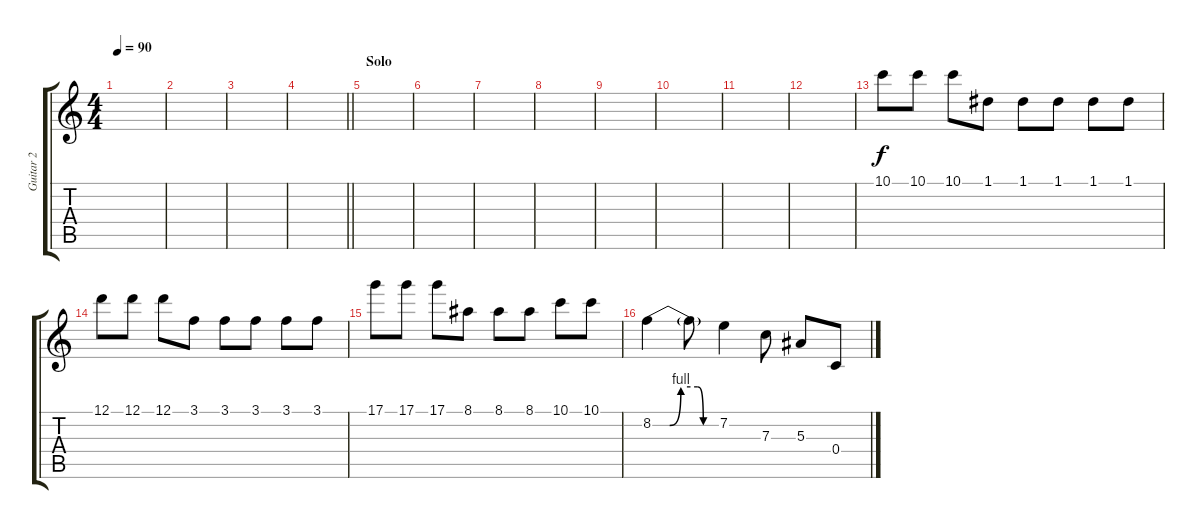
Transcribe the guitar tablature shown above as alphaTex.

\track ("Guitar 2" "Guitar 2") {instrument distortionguitar}
\staff {score tabs}
\tuning (D4 A3 F3 C3 G2 C2) {hide}
\ts (4 4)
\tempo 90
\clef g2
\ks c
|
|
|
\barLineRight lightlight
|
\section ("" "Solo")
|
|
|
|
|
|
|
|
10.1.8 10.1.8 10.1.8 1.1.8 1.1.8 1.1.8 1.1.8 1.1.8 |
12.1.8 12.1.8 12.1.8 3.1.8 3.1.8 3.1.8 3.1.8 3.1.8 |
17.1.8 17.1.8 17.1.8 8.1.8 8.1.8 8.1.8 10.1.8 10.1.8 |
8.2{be (custom 0 0 15 0 25 4 40 4 45 0 60 0)}.4 8.2{t}.8 7.2.4 7.3.8 5.3.8 0.4.8
